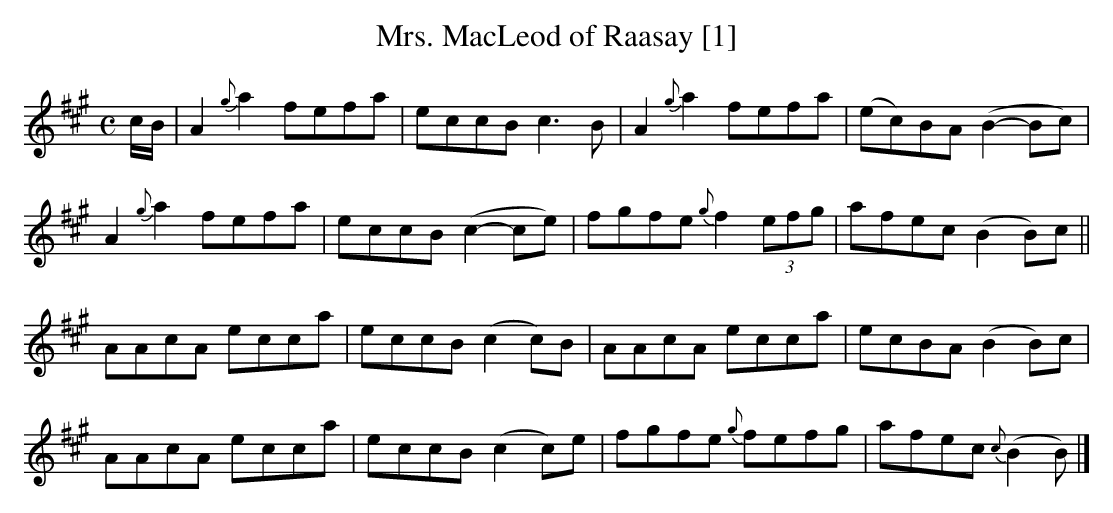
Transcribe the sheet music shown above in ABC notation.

X:1
T:Mrs. MacLeod of Raasay [1]
M:C
L:1/8
K:A
c/B/|A2 {g}a2 fefa|eccB c3B|A2 {g}a2 fefa|(ec)BA (B2-Bc)|
A2 {g}a2 fefa|eccB (c2-ce)|fgfe {g}f2 (3efg|afec (B2 B)c||
AAcA ecca|eccB (c2 c)B|AAcA ecca|ecBA (B2 B)c|
AAcA ecca|eccB (c2 c)e|fgfe {g}fefg|afec {c}(B2 B)|]
